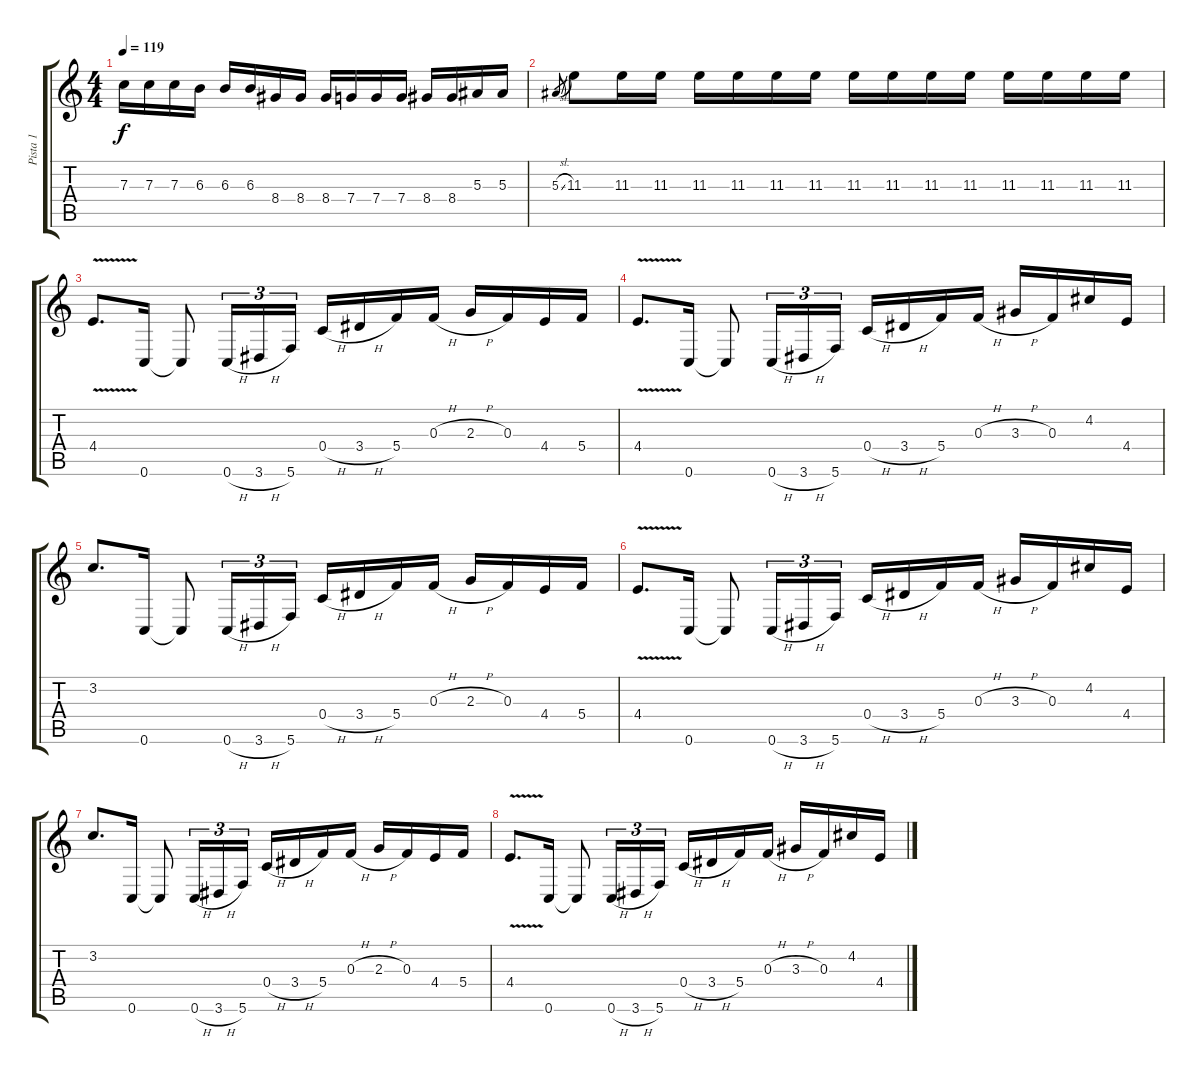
\track ("Pista 1" "Pista 1") {instrument acousticguitarsteel}
\staff {score tabs}
\tuning (D4 A3 F3 C3 G2 C2) {hide}
\ts (4 4)
\tempo 119
\clef g2
\ks c
7.3.16{dy f} 7.3.16 7.3.16 6.3.16 6.3.16 6.3.16 8.4.16 8.4.16 8.4.16 7.4.16 7.4.16 7.4.16 8.4.16 8.4.16 5.3.16 5.3.16 |
5.3{sl}.8{gr} 11.3.8 11.3.16 11.3.16 11.3.16 11.3.16 11.3.16 11.3.16 11.3.16 11.3.16 11.3.16 11.3.16 11.3.16 11.3.16 11.3.16 11.3.16 |
4.4{v}.8{d} 0.6.16 0.6{t}.8 0.6{h}.16{tu (3 2)} 3.6{h}.16{tu (3 2)} 5.6.16{tu (3 2)} 0.4{h}.16 3.4{h}.16 5.4.16 0.3{h}.16 2.3{h}.16 0.3.16 4.4.16 5.4.16 |
4.4{v}.8{d} 0.6.16 0.6{t}.8 0.6{h}.16{tu (3 2)} 3.6{h}.16{tu (3 2)} 5.6.16{tu (3 2)} 0.4{h}.16 3.4{h}.16 5.4.16 0.3{h}.16 3.3{h}.16 0.3.16 4.2.16 4.4.16 |
3.2.8{d} 0.6.16 0.6{t}.8 0.6{h}.16{tu (3 2)} 3.6{h}.16{tu (3 2)} 5.6.16{tu (3 2)} 0.4{h}.16 3.4{h}.16 5.4.16 0.3{h}.16 2.3{h}.16 0.3.16 4.4.16 5.4.16 |
4.4{v}.8{d} 0.6.16 0.6{t}.8 0.6{h}.16{tu (3 2)} 3.6{h}.16{tu (3 2)} 5.6.16{tu (3 2)} 0.4{h}.16 3.4{h}.16 5.4.16 0.3{h}.16 3.3{h}.16 0.3.16 4.2.16 4.4.16 |
3.2.8{d} 0.6.16 0.6{t}.8 0.6{h}.16{tu (3 2)} 3.6{h}.16{tu (3 2)} 5.6.16{tu (3 2)} 0.4{h}.16 3.4{h}.16 5.4.16 0.3{h}.16 2.3{h}.16 0.3.16 4.4.16 5.4.16 |
4.4{v}.8{d} 0.6.16 0.6{t}.8 0.6{h}.16{tu (3 2)} 3.6{h}.16{tu (3 2)} 5.6.16{tu (3 2)} 0.4{h}.16 3.4{h}.16 5.4.16 0.3{h}.16 3.3{h}.16 0.3.16 4.2.16 4.4.16
